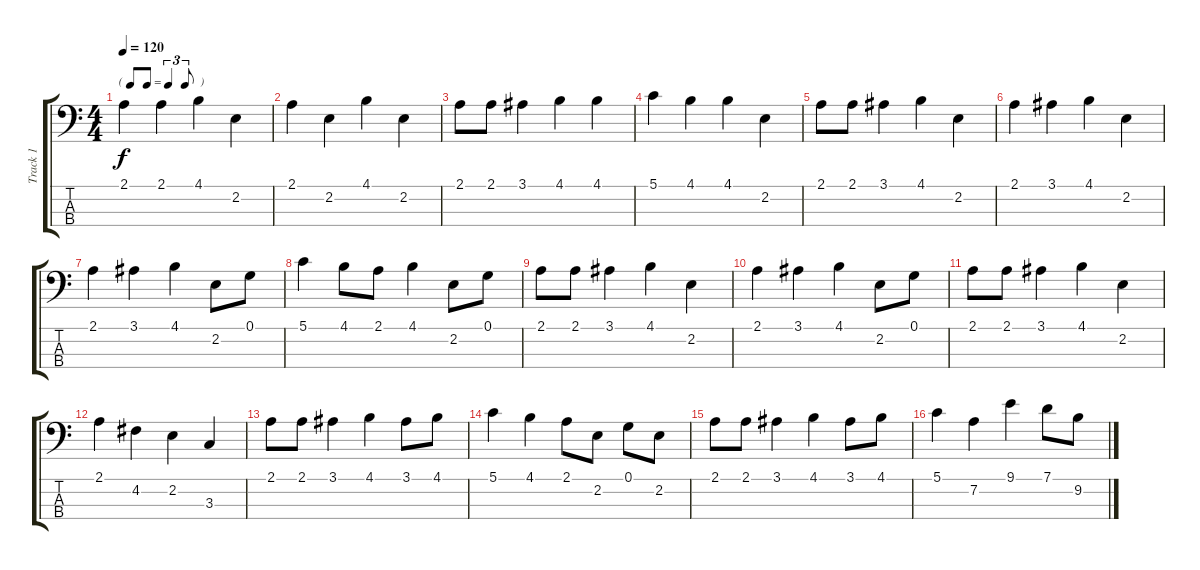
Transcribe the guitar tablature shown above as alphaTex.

\track ("Track 1" "Track 1") {instrument electricbassfinger}
\staff {score tabs}
\tuning (G2 D2 A1 E1) {hide}
\ts (4 4)
\tf triplet8th
\tempo 120
\clef f4
\ks c
2.1.4{dy f instrument electricbassfinger} 2.1.4 4.1.4 2.2.4 |
2.1.4 2.2.4 4.1.4 2.2.4 |
2.1.8 2.1.8 3.1.4 4.1.4 4.1.4 |
5.1.4 4.1.4 4.1.4 2.2.4 |
2.1.8 2.1.8 3.1.4 4.1.4 2.2.4 |
2.1.4 3.1.4 4.1.4 2.2.4 |
2.1.4 3.1.4 4.1.4 2.2.8 0.1.8 |
5.1.4 4.1.8 2.1.8 4.1.4 2.2.8 0.1.8 |
2.1.8 2.1.8 3.1.4 4.1.4 2.2.4 |
2.1.4 3.1.4 4.1.4 2.2.8 0.1.8 |
2.1.8 2.1.8 3.1.4 4.1.4 2.2.4 |
2.1.4 4.2.4 2.2.4 3.3.4 |
2.1.8 2.1.8 3.1.4 4.1.4 3.1.8 4.1.8 |
5.1.4 4.1.4 2.1.8 2.2.8 0.1.8 2.2.8 |
2.1.8 2.1.8 3.1.4 4.1.4 3.1.8 4.1.8 |
5.1.4 7.2.4 9.1.4 7.1.8 9.2.8
